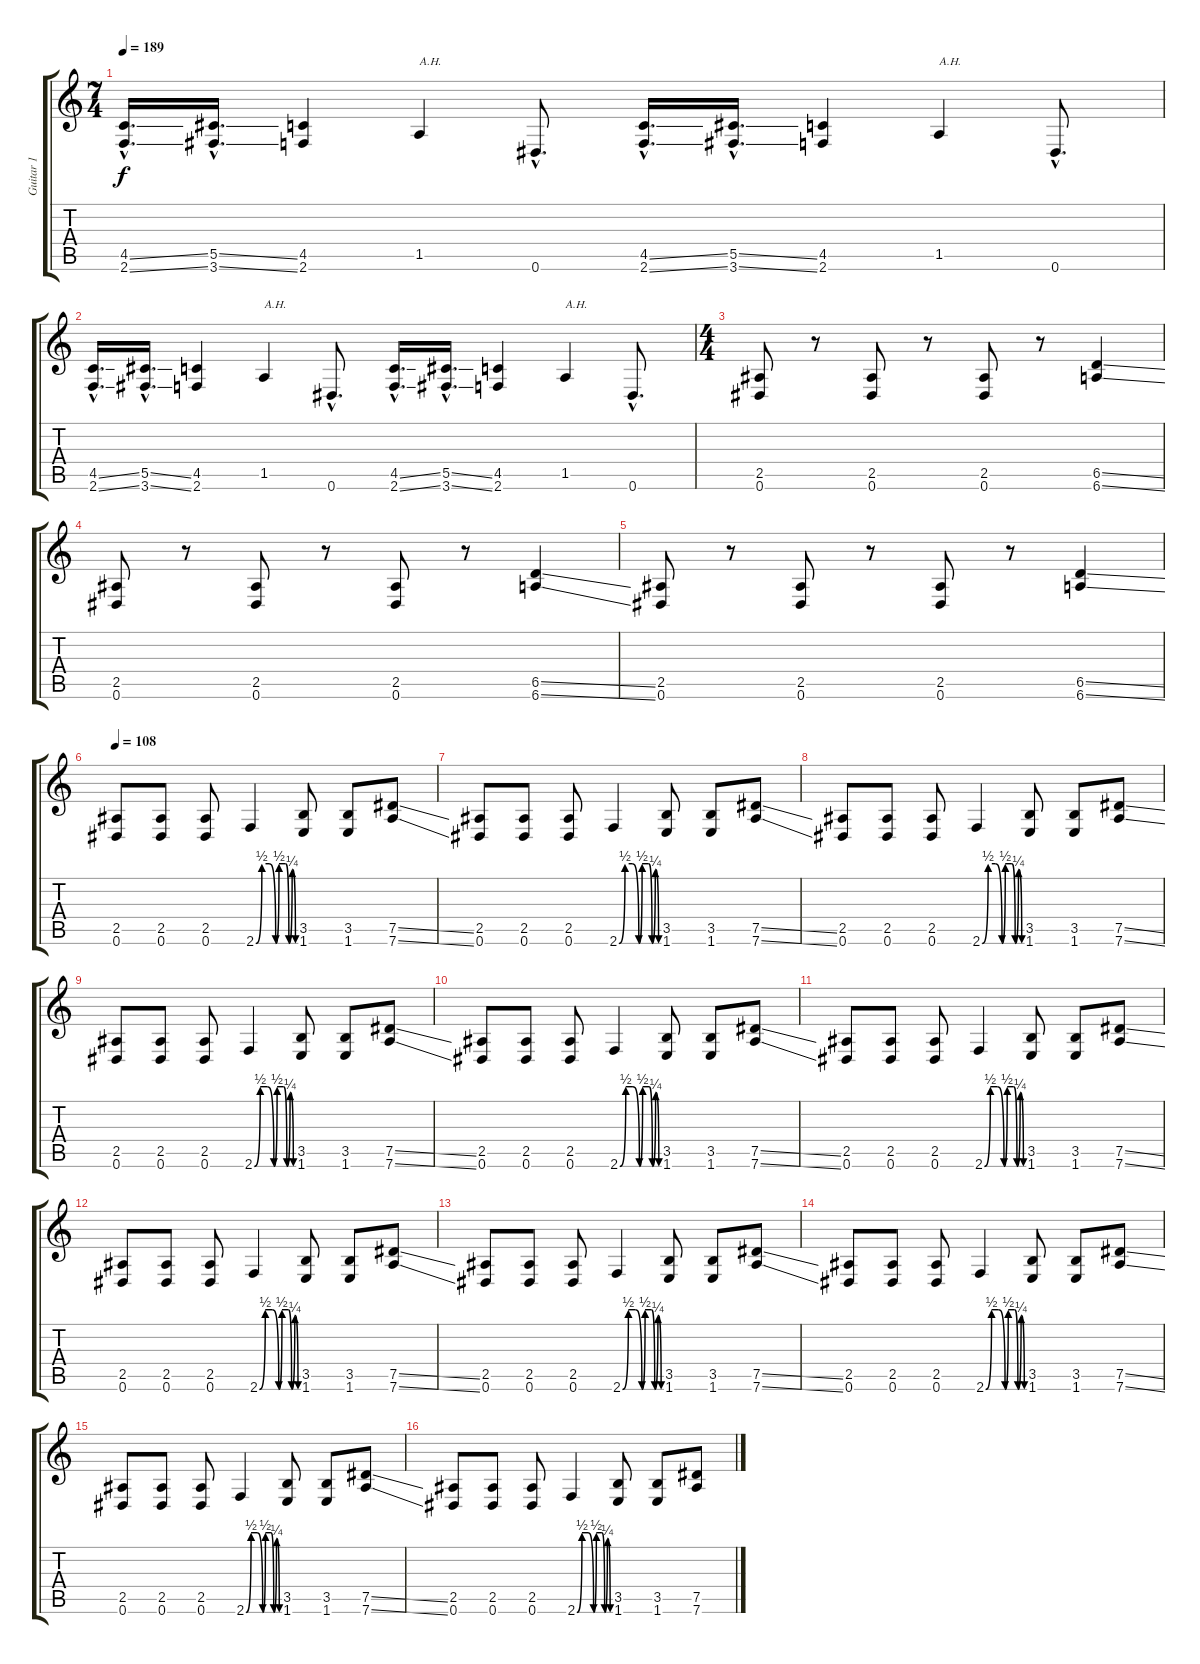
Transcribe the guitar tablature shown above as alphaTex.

\track ("Guitar 1" "Guitar 1") {instrument distortionguitar}
\staff {score tabs}
\tuning (Eb4 Bb3 Gb3 Db3 Ab2 Eb2) {hide}
\ts (7 4)
\tempo 189
\clef g2
\ks c
(4.5{ss hac} 2.6{ss hac}).16{d dy f} (5.5{ss hac} 3.6{ss hac}).16{d} (4.5 2.6).4 1.5.4{txt "A.H." instrument guitarharmonics} 0.6{hac}.8{d instrument distortionguitar} (4.5{ss hac} 2.6{ss hac}).16{d} (5.5{ss hac} 3.6{ss hac}).16{d} (4.5 2.6).4 1.5.4{txt "A.H." instrument guitarharmonics} 0.6{hac}.8{d instrument distortionguitar} |
(4.5{ss hac} 2.6{ss hac}).16{d} (5.5{ss hac} 3.6{ss hac}).16{d} (4.5 2.6).4 1.5.4{txt "A.H." instrument guitarharmonics} 0.6{hac}.8{d instrument distortionguitar} (4.5{ss hac} 2.6{ss hac}).16{d} (5.5{ss hac} 3.6{ss hac}).16{d} (4.5 2.6).4 1.5.4{txt "A.H." instrument guitarharmonics} 0.6{hac}.8{d instrument distortionguitar} |
\ts (4 4)
(2.5 0.6).8 r.8 (2.5 0.6).8 r.8 (2.5 0.6).8 r.8 (6.5{ss} 6.6{ss}).4 |
(2.5 0.6).8 r.8 (2.5 0.6).8 r.8 (2.5 0.6).8 r.8 (6.5{ss} 6.6{ss}).4 |
(2.5 0.6).8 r.8 (2.5 0.6).8 r.8 (2.5 0.6).8 r.8 (6.5{ss} 6.6{ss}).4 |
\tempo 108
(2.5 0.6).8 (2.5 0.6).8 (2.5 0.6).8 2.6{be (custom 0 0 9 2 20 2 30 0 35 2 45 2 50 0 55 1 60 0)}.4 (3.5 1.6).8 (3.5 1.6).8 (7.5{ss} 7.6{ss}).8 |
(2.5 0.6).8 (2.5 0.6).8 (2.5 0.6).8 2.6{be (custom 0 0 9 2 20 2 30 0 35 2 45 2 50 0 55 1 60 0)}.4 (3.5 1.6).8 (3.5 1.6).8 (7.5{ss} 7.6{ss}).8 |
(2.5 0.6).8 (2.5 0.6).8 (2.5 0.6).8 2.6{be (custom 0 0 9 2 20 2 30 0 35 2 45 2 50 0 55 1 60 0)}.4 (3.5 1.6).8 (3.5 1.6).8 (7.5{ss} 7.6{ss}).8 |
(2.5 0.6).8 (2.5 0.6).8 (2.5 0.6).8 2.6{be (custom 0 0 9 2 20 2 30 0 35 2 45 2 50 0 55 1 60 0)}.4 (3.5 1.6).8 (3.5 1.6).8 (7.5{ss} 7.6{ss}).8 |
(2.5 0.6).8 (2.5 0.6).8 (2.5 0.6).8 2.6{be (custom 0 0 9 2 20 2 30 0 35 2 45 2 50 0 55 1 60 0)}.4 (3.5 1.6).8 (3.5 1.6).8 (7.5{ss} 7.6{ss}).8 |
(2.5 0.6).8 (2.5 0.6).8 (2.5 0.6).8 2.6{be (custom 0 0 9 2 20 2 30 0 35 2 45 2 50 0 55 1 60 0)}.4 (3.5 1.6).8 (3.5 1.6).8 (7.5{ss} 7.6{ss}).8 |
(2.5 0.6).8 (2.5 0.6).8 (2.5 0.6).8 2.6{be (custom 0 0 9 2 20 2 30 0 35 2 45 2 50 0 55 1 60 0)}.4 (3.5 1.6).8 (3.5 1.6).8 (7.5{ss} 7.6{ss}).8 |
(2.5 0.6).8 (2.5 0.6).8 (2.5 0.6).8 2.6{be (custom 0 0 9 2 20 2 30 0 35 2 45 2 50 0 55 1 60 0)}.4 (3.5 1.6).8 (3.5 1.6).8 (7.5{ss} 7.6{ss}).8 |
(2.5 0.6).8 (2.5 0.6).8 (2.5 0.6).8 2.6{be (custom 0 0 9 2 20 2 30 0 35 2 45 2 50 0 55 1 60 0)}.4 (3.5 1.6).8 (3.5 1.6).8 (7.5{ss} 7.6{ss}).8 |
(2.5 0.6).8 (2.5 0.6).8 (2.5 0.6).8 2.6{be (custom 0 0 9 2 20 2 30 0 35 2 45 2 50 0 55 1 60 0)}.4 (3.5 1.6).8 (3.5 1.6).8 (7.5{ss} 7.6{ss}).8 |
(2.5 0.6).8 (2.5 0.6).8 (2.5 0.6).8 2.6{be (custom 0 0 9 2 20 2 30 0 35 2 45 2 50 0 55 1 60 0)}.4 (3.5 1.6).8 (3.5 1.6).8 (7.5{ss} 7.6{ss}).8
